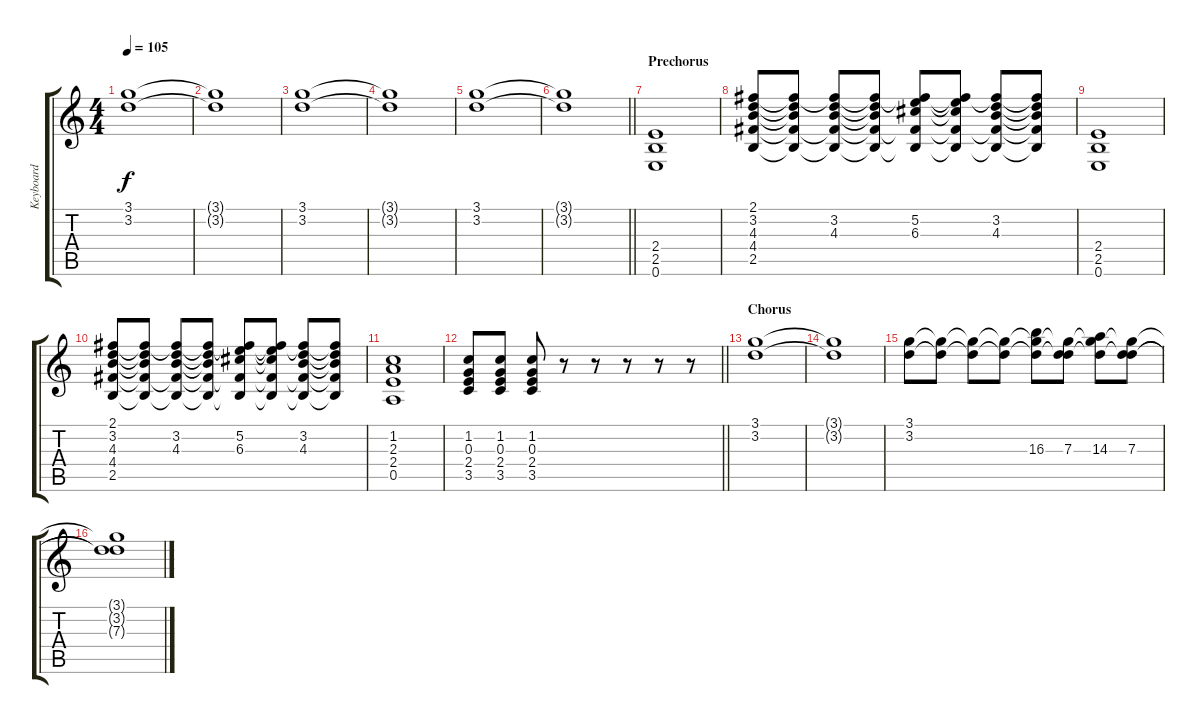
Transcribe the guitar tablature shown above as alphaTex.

\track ("Keyboard" "Keyboard") {instrument acousticguitarnylon}
\staff {score tabs}
\tuning (E4 B3 G3 D3 A2 E2) {hide}
\ts (4 4)
\tempo 105
\clef g2
\ks c
(3.1 3.2).1{dy f} |
(3.1{t} 3.2{t}).1 |
(3.1 3.2).1 |
(3.1{t} 3.2{t}).1 |
(3.1 3.2).1 |
\barLineRight lightlight
(3.1{t} 3.2{t}).1 |
\section ("" "Prechorus")
(2.4 2.5 0.6).1 |
(2.1 3.2 4.3 4.4 2.5).8 (2.1{t} 3.2{t} 4.3{t} 4.4{t} 2.5{t}).8 (2.1{t} 3.2 4.3 4.4{t} 2.5{t}).8 (2.1{t} 3.2{t} 4.3{t} 4.4{t} 2.5{t}).8 (2.1{t} 5.2 6.3 4.4{t} 2.5{t}).8 (2.1{t} 5.2{t} 6.3{t} 4.4{t} 2.5{t}).8 (2.1{t} 3.2 4.3 4.4{t} 2.5{t}).8 (2.1{t} 3.2{t} 4.3{t} 4.4{t} 2.5{t}).8 |
(2.4 2.5 0.6).1 |
(2.1 3.2 4.3 4.4 2.5).8 (2.1{t} 3.2{t} 4.3{t} 4.4{t} 2.5{t}).8 (2.1{t} 3.2 4.3 4.4{t} 2.5{t}).8 (2.1{t} 3.2{t} 4.3{t} 4.4{t} 2.5{t}).8 (2.1{t} 5.2 6.3 4.4{t} 2.5{t}).8 (2.1{t} 5.2{t} 6.3{t} 4.4{t} 2.5{t}).8 (2.1{t} 3.2 4.3 4.4{t} 2.5{t}).8 (2.1{t} 3.2{t} 4.3{t} 4.4{t} 2.5{t}).8 |
(1.2 2.3 2.4 0.5).1 |
\barLineRight lightlight
(1.2 0.3 2.4 3.5).8 (1.2 0.3 2.4 3.5).8 (1.2 0.3 2.4 3.5).8 r.8 r.8 r.8 r.8 r.8 |
\section ("" "Chorus")
(3.1 3.2).1 |
(3.1{t} 3.2{t}).1 |
(3.1 3.2).8 (3.1{t} 3.2{t}).8 (3.1{t} 3.2{t}).8 (3.1{t} 3.2{t}).8 (3.1{t} 3.2{t} 16.3).8 (3.1{t} 3.2{t} 7.3).8 (3.1{t} 3.2{t} 14.3).8 (3.1{t} 3.2{t} 7.3).8 |
(3.1{t} 3.2{t} 7.3{t}).1
